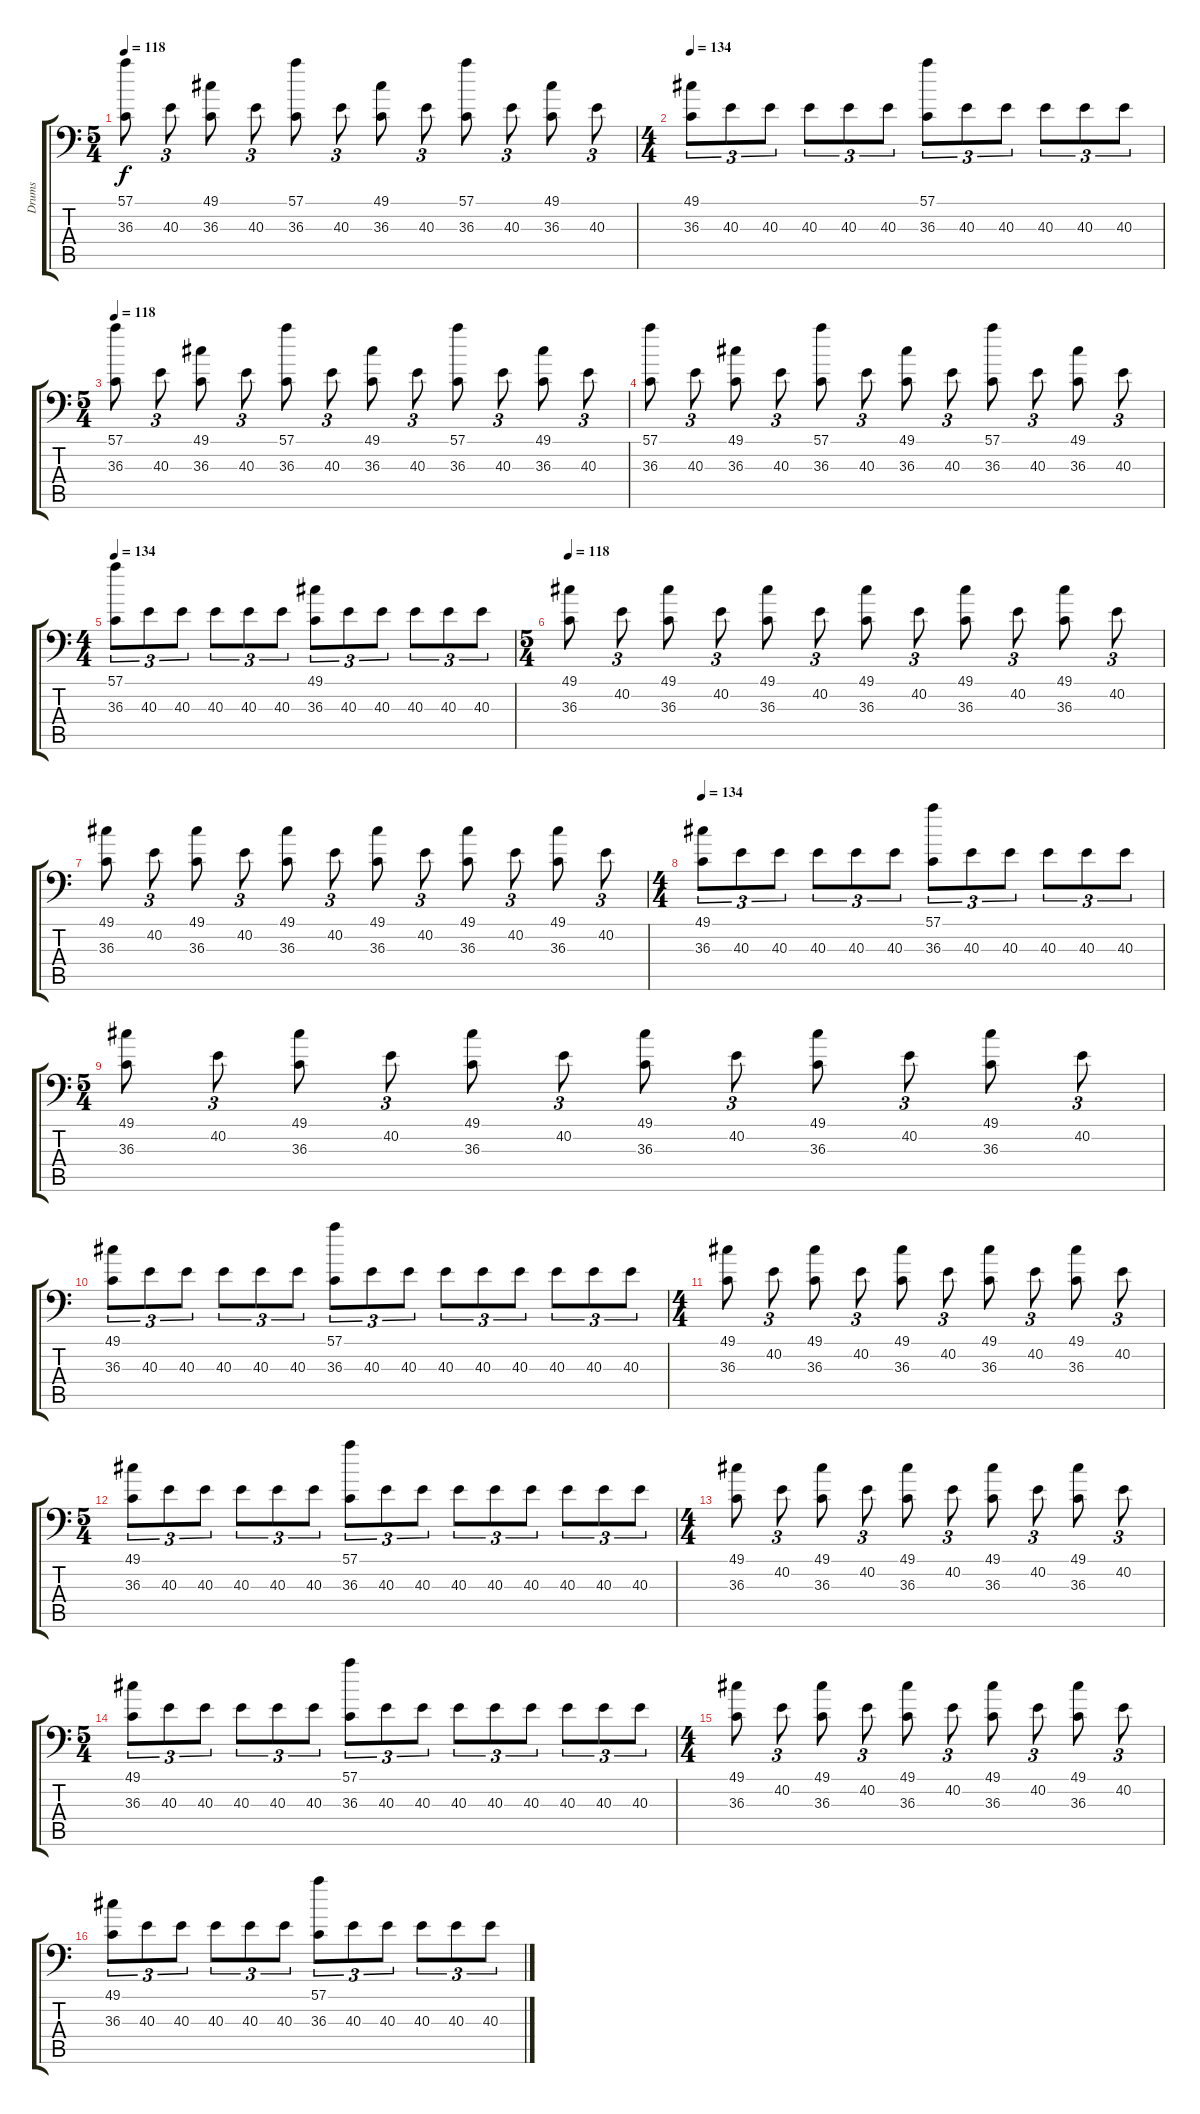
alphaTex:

\track ("Drums" "Drums") {instrument acousticgrandpiano}
\staff {score tabs}
\tuning (C-1 C-1 C-1 C-1 C-1 C-1) {hide}
\ts (5 4)
\tempo 118
\clef f4
\ks c
(57.1 36.3).8{dy f} 40.3.8{tu (3 2)} (49.1 36.3).8 40.3.8{tu (3 2)} (57.1 36.3).8 40.3.8{tu (3 2)} (49.1 36.3).8 40.3.8{tu (3 2)} (57.1 36.3).8 40.3.8{tu (3 2)} (49.1 36.3).8 40.3.8{tu (3 2)} |
\ts (4 4)
\tempo 134
(49.1 36.3).8{tu (3 2)} 40.3.8{tu (3 2)} 40.3.8{tu (3 2)} 40.3.8{tu (3 2)} 40.3.8{tu (3 2)} 40.3.8{tu (3 2)} (57.1 36.3).8{tu (3 2)} 40.3.8{tu (3 2)} 40.3.8{tu (3 2)} 40.3.8{tu (3 2)} 40.3.8{tu (3 2)} 40.3.8{tu (3 2)} |
\ts (5 4)
\tempo 118
(57.1 36.3).8 40.3.8{tu (3 2)} (49.1 36.3).8 40.3.8{tu (3 2)} (57.1 36.3).8 40.3.8{tu (3 2)} (49.1 36.3).8 40.3.8{tu (3 2)} (57.1 36.3).8 40.3.8{tu (3 2)} (49.1 36.3).8 40.3.8{tu (3 2)} |
(57.1 36.3).8 40.3.8{tu (3 2)} (49.1 36.3).8 40.3.8{tu (3 2)} (57.1 36.3).8 40.3.8{tu (3 2)} (49.1 36.3).8 40.3.8{tu (3 2)} (57.1 36.3).8 40.3.8{tu (3 2)} (49.1 36.3).8 40.3.8{tu (3 2)} |
\ts (4 4)
\tempo 134
(57.1 36.3).8{tu (3 2)} 40.3.8{tu (3 2)} 40.3.8{tu (3 2)} 40.3.8{tu (3 2)} 40.3.8{tu (3 2)} 40.3.8{tu (3 2)} (49.1 36.3).8{tu (3 2)} 40.3.8{tu (3 2)} 40.3.8{tu (3 2)} 40.3.8{tu (3 2)} 40.3.8{tu (3 2)} 40.3.8{tu (3 2)} |
\ts (5 4)
\tempo 118
(49.1 36.3).8 40.2.8{tu (3 2)} (49.1 36.3).8 40.2.8{tu (3 2)} (49.1 36.3).8 40.2.8{tu (3 2)} (49.1 36.3).8 40.2.8{tu (3 2)} (49.1 36.3).8 40.2.8{tu (3 2)} (49.1 36.3).8 40.2.8{tu (3 2)} |
(49.1 36.3).8 40.2.8{tu (3 2)} (49.1 36.3).8 40.2.8{tu (3 2)} (49.1 36.3).8 40.2.8{tu (3 2)} (49.1 36.3).8 40.2.8{tu (3 2)} (49.1 36.3).8 40.2.8{tu (3 2)} (49.1 36.3).8 40.2.8{tu (3 2)} |
\ts (4 4)
\tempo 134
(49.1 36.3).8{tu (3 2)} 40.3.8{tu (3 2)} 40.3.8{tu (3 2)} 40.3.8{tu (3 2)} 40.3.8{tu (3 2)} 40.3.8{tu (3 2)} (57.1 36.3).8{tu (3 2)} 40.3.8{tu (3 2)} 40.3.8{tu (3 2)} 40.3.8{tu (3 2)} 40.3.8{tu (3 2)} 40.3.8{tu (3 2)} |
\ts (5 4)
(49.1 36.3).8 40.2.8{tu (3 2)} (49.1 36.3).8 40.2.8{tu (3 2)} (49.1 36.3).8 40.2.8{tu (3 2)} (49.1 36.3).8 40.2.8{tu (3 2)} (49.1 36.3).8 40.2.8{tu (3 2)} (49.1 36.3).8 40.2.8{tu (3 2)} |
(49.1 36.3).8{tu (3 2)} 40.3.8{tu (3 2)} 40.3.8{tu (3 2)} 40.3.8{tu (3 2)} 40.3.8{tu (3 2)} 40.3.8{tu (3 2)} (57.1 36.3).8{tu (3 2)} 40.3.8{tu (3 2)} 40.3.8{tu (3 2)} 40.3.8{tu (3 2)} 40.3.8{tu (3 2)} 40.3.8{tu (3 2)} 40.3.8{tu (3 2)} 40.3.8{tu (3 2)} 40.3.8{tu (3 2)} |
\ts (4 4)
(49.1 36.3).8 40.2.8{tu (3 2)} (49.1 36.3).8 40.2.8{tu (3 2)} (49.1 36.3).8 40.2.8{tu (3 2)} (49.1 36.3).8 40.2.8{tu (3 2)} (49.1 36.3).8 40.2.8{tu (3 2)} |
\ts (5 4)
(49.1 36.3).8{tu (3 2)} 40.3.8{tu (3 2)} 40.3.8{tu (3 2)} 40.3.8{tu (3 2)} 40.3.8{tu (3 2)} 40.3.8{tu (3 2)} (57.1 36.3).8{tu (3 2)} 40.3.8{tu (3 2)} 40.3.8{tu (3 2)} 40.3.8{tu (3 2)} 40.3.8{tu (3 2)} 40.3.8{tu (3 2)} 40.3.8{tu (3 2)} 40.3.8{tu (3 2)} 40.3.8{tu (3 2)} |
\ts (4 4)
(49.1 36.3).8 40.2.8{tu (3 2)} (49.1 36.3).8 40.2.8{tu (3 2)} (49.1 36.3).8 40.2.8{tu (3 2)} (49.1 36.3).8 40.2.8{tu (3 2)} (49.1 36.3).8 40.2.8{tu (3 2)} |
\ts (5 4)
(49.1 36.3).8{tu (3 2)} 40.3.8{tu (3 2)} 40.3.8{tu (3 2)} 40.3.8{tu (3 2)} 40.3.8{tu (3 2)} 40.3.8{tu (3 2)} (57.1 36.3).8{tu (3 2)} 40.3.8{tu (3 2)} 40.3.8{tu (3 2)} 40.3.8{tu (3 2)} 40.3.8{tu (3 2)} 40.3.8{tu (3 2)} 40.3.8{tu (3 2)} 40.3.8{tu (3 2)} 40.3.8{tu (3 2)} |
\ts (4 4)
(49.1 36.3).8 40.2.8{tu (3 2)} (49.1 36.3).8 40.2.8{tu (3 2)} (49.1 36.3).8 40.2.8{tu (3 2)} (49.1 36.3).8 40.2.8{tu (3 2)} (49.1 36.3).8 40.2.8{tu (3 2)} |
(49.1 36.3).8{tu (3 2)} 40.3.8{tu (3 2)} 40.3.8{tu (3 2)} 40.3.8{tu (3 2)} 40.3.8{tu (3 2)} 40.3.8{tu (3 2)} (57.1 36.3).8{tu (3 2)} 40.3.8{tu (3 2)} 40.3.8{tu (3 2)} 40.3.8{tu (3 2)} 40.3.8{tu (3 2)} 40.3.8{tu (3 2)}
